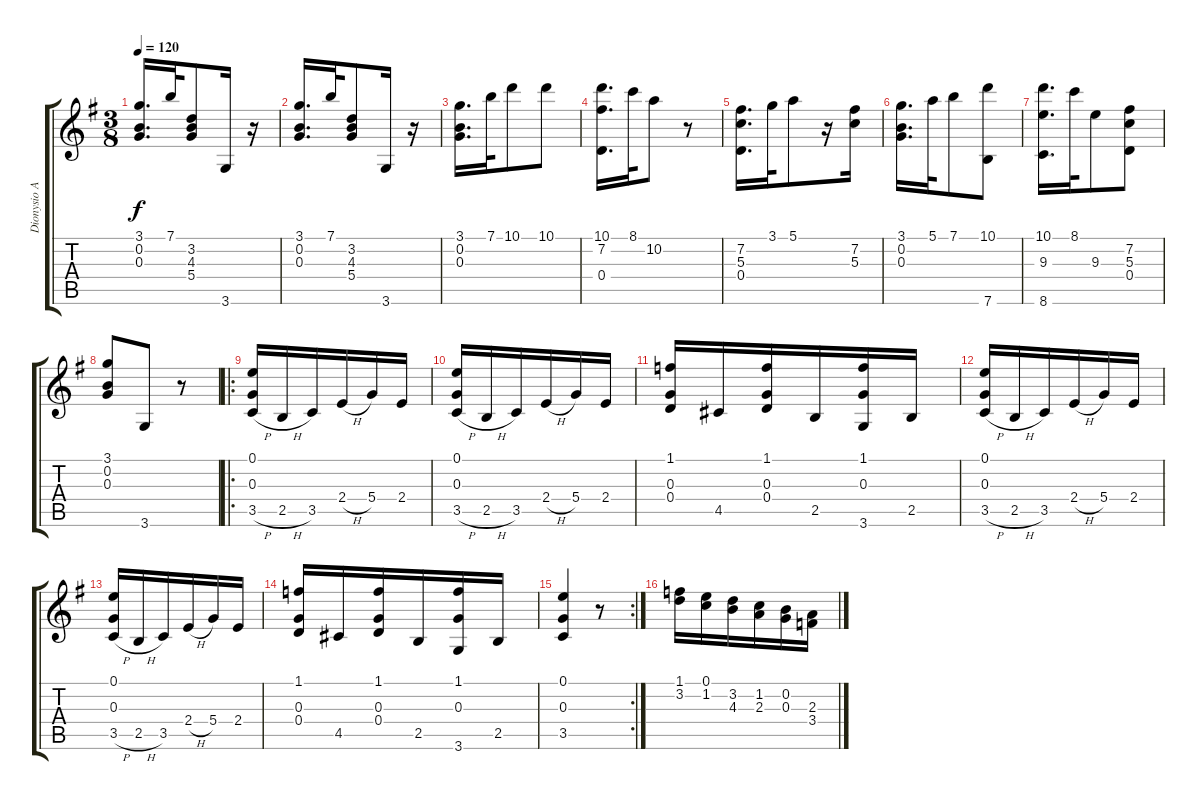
\track ("Dionysio Aguado" "Dionysio A") {instrument acousticguitarnylon}
\staff {score tabs}
\tuning (E4 B3 G3 D3 A2 E2) {hide}
\ts (3 8)
\tempo 120
\clef g2
\ks g
(3.1 0.2 0.3).16{d dy f} 7.1.32 (3.2 4.3 5.4).8 3.6.16 r.16 |
(3.1 0.2 0.3).16{d} 7.1.32 (3.2 4.3 5.4).8 3.6.16 r.16 |
(3.1 0.2 0.3).16{d} 7.1.32 10.1.8 10.1.8 |
(10.1 7.2 0.4).16{d} 8.1.32 10.2.8 r.8 |
(7.2 5.3 0.4).16{d} 3.1.32 5.1.8 r.16 (7.2 5.3).16 |
(3.1 0.2 0.3).16{d} 5.1.32 7.1.8 (10.1 7.6).8 |
(10.1 9.3 8.6).16{d} 8.1.32 9.3.8 (7.2 5.3 0.4).8 |
(3.1 0.2 0.3).8 3.6.8 r.8 |
\ro
(0.1 0.3 3.5{h}).16 2.5{h}.16 3.5.16 2.4{h}.16 5.4.16 2.4.16 |
(0.1 0.3 3.5{h}).16 2.5{h}.16 3.5.16 2.4{h}.16 5.4.16 2.4.16 |
(1.1 0.3 0.4).16 4.5.16 (1.1 0.3 0.4).16 2.5.16 (1.1 0.3 3.6).16 2.5.16 |
(0.1 0.3 3.5{h}).16 2.5{h}.16 3.5.16 2.4{h}.16 5.4.16 2.4.16 |
(0.1 0.3 3.5{h}).16 2.5{h}.16 3.5.16 2.4{h}.16 5.4.16 2.4.16 |
(1.1 0.3 0.4).16 4.5.16 (1.1 0.3 0.4).16 2.5.16 (1.1 0.3 3.6).16 2.5.16 |
\rc 2
(0.1 0.3 3.5).4 r.8 |
(1.1 3.2).16 (0.1 1.2).16 (3.2 4.3).16 (1.2 2.3).16 (0.2 0.3).16 (2.3 3.4).16
